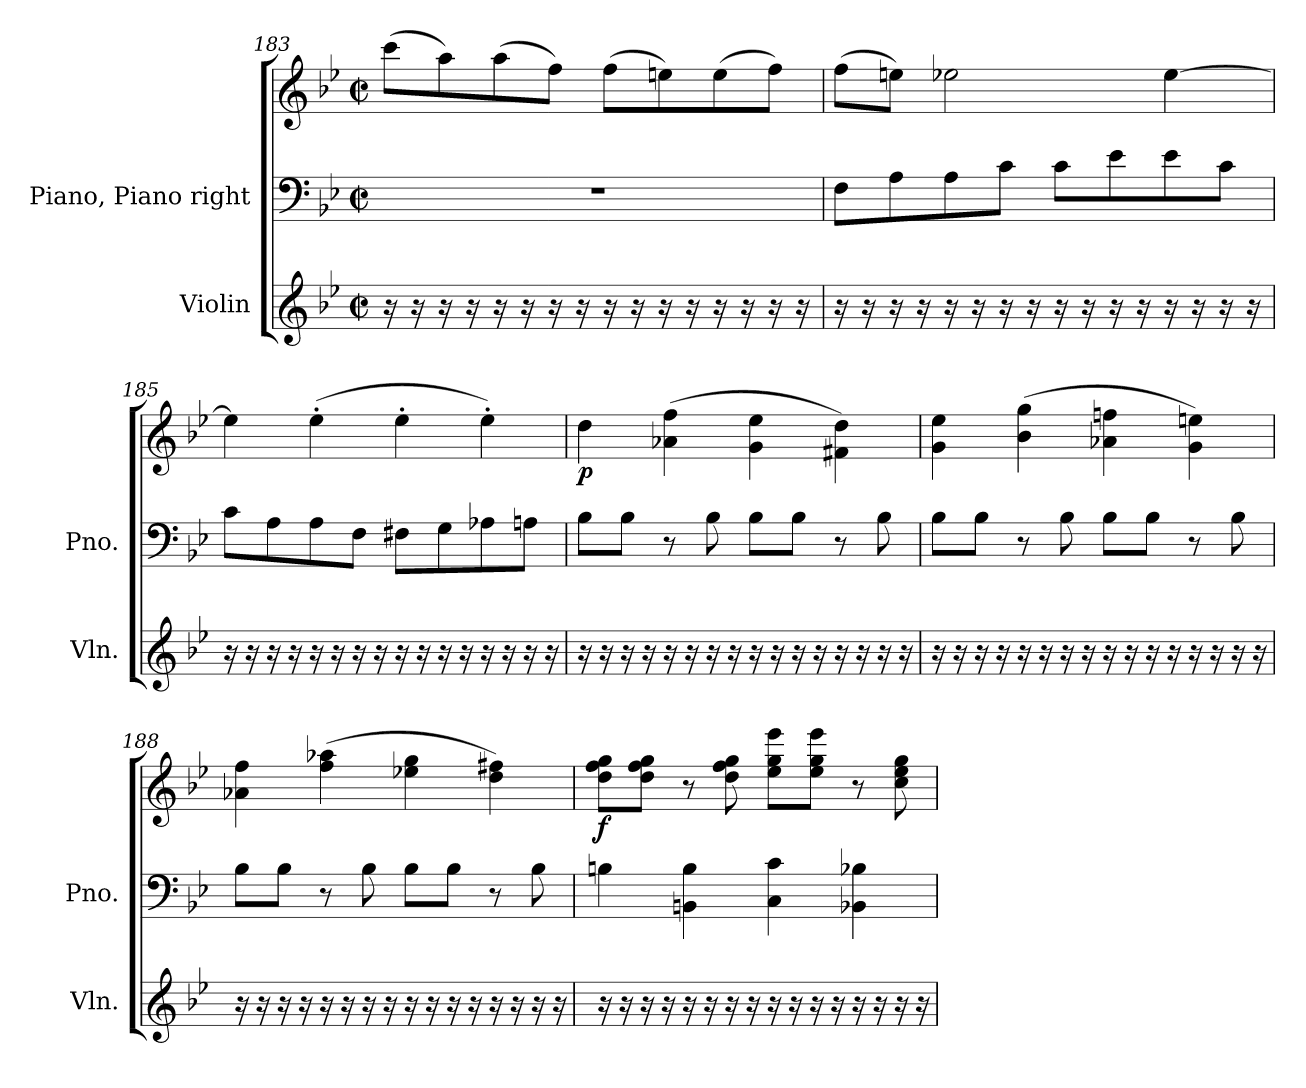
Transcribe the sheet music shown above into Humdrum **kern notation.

**kern	**kern	**kern	**dynam
*part2	*part1	*part1	*part1
*staff3	*staff2	*staff1	*staff1/2
*I"Violin	*I"Piano, Piano right	*	*
*I'Vln.	*I'Pno.	*	*
!!LO:LB:g=z
*clefG2	*clefF4	*clefG2	*
*k[b-e-]	*k[b-e-]	*k[b-e-]	*
*M2/2	*M2/2	*M2/2	*
*met(c|)	*met(c|)	*met(c|)	*
=183	=183	=183	=183
16r	1r	(>8ccc\L	.
16r	.	.	.
16r	.	8aa\)	.
16r	.	.	.
16r	.	(>8aa\	.
16r	.	.	.
16r	.	8ff\J)	.
16r	.	.	.
16r	.	(>8ff\L	.
16r	.	.	.
16r	.	8een\)	.
16r	.	.	.
16r	.	(>8ee\	.
16r	.	.	.
16r	.	8ff\J)	.
16r	.	.	.
=184	=184	=184	=184
16r	8F\L	(>8ff\L	.
16r	.	.	.
16r	8A\	8een\J)	.
16r	.	.	.
16r	8A\	2ee-X\	.
16r	.	.	.
16r	8c\J	.	.
16r	.	.	.
16r	8c\L	.	.
16r	.	.	.
16r	8e-\	.	.
16r	.	.	.
16r	8e-\	[4ee-\	.
16r	.	.	.
16r	8c\J	.	.
16r	.	.	.
!!LO:LB:g=z
=185	=185	=185	=185
16r	8c\L	4ee-\]	.
16r	.	.	.
16r	8A\	.	.
16r	.	.	.
16r	8A\	(>4ee-'\	.
16r	.	.	.
16r	8F\J	.	.
16r	.	.	.
16r	8F#X\L	4ee-'\	.
16r	.	.	.
16r	8G\	.	.
16r	.	.	.
16r	8A-X\	4ee-'\)	.
16r	.	.	.
16r	8An\J	.	.
16r	.	.	.
=186	=186	=186	=186
!	!	!	!LO:DY:b
16r	8B-\L	4dd\	p
16r	.	.	.
16r	8B-\J	.	.
16r	.	.	.
16r	8r	(>4a-X\ 4ff\	.
16r	.	.	.
16r	8B-\	.	.
16r	.	.	.
16r	8B-\L	4g\ 4ee-\	.
16r	.	.	.
16r	8B-\J	.	.
16r	.	.	.
16r	8r	4f#X\ 4dd\)	.
16r	.	.	.
16r	8B-\	.	.
16r	.	.	.
!!LO:PB:g=z
=187	=187	=187	=187
16r	8B-\L	4g\ 4ee-\	.
16r	.	.	.
16r	8B-\J	.	.
16r	.	.	.
16r	8r	(>4b-\ 4gg\	.
16r	.	.	.
16r	8B-\	.	.
16r	.	.	.
16r	8B-\L	4a-X\ 4ffn\	.
16r	.	.	.
16r	8B-\J	.	.
16r	.	.	.
16r	8r	4g\ 4een\)	.
16r	.	.	.
16r	8B-\	.	.
16r	.	.	.
=188	=188	=188	=188
16r	8B-\L	4a-X\ 4ff\	.
16r	.	.	.
16r	8B-\J	.	.
16r	.	.	.
16r	8r	(>4ff\ 4aa-X\	.
16r	.	.	.
16r	8B-\	.	.
16r	.	.	.
16r	8B-\L	4ee-X\ 4gg\	.
16r	.	.	.
16r	8B-\J	.	.
16r	.	.	.
16r	8r	4dd\ 4ff#X\)	.
16r	.	.	.
16r	8B-\	.	.
16r	.	.	.
!!LO:LB:g=z
=189	=189	=189	=189
!	!	!	!LO:DY:b
16r	4Bn\	8dd\ 8ff\ 8gg\L	f
16r	.	.	.
16r	.	8dd\ 8ff\ 8gg\J	.
16r	.	.	.
16r	4BBn\ 4B\	8r	.
16r	.	.	.
16r	.	8dd\ 8ff\ 8gg\	.
16r	.	.	.
16r	4C\ 4c\	8ee-\ 8gg\ 8eee-\L	.
16r	.	.	.
16r	.	8ee-\ 8gg\ 8eee-\J	.
16r	.	.	.
16r	4BB-X\ 4B-X\	8r	.
16r	.	.	.
16r	.	8cc\ 8ee-\ 8gg\	.
16r	.	.	.
=	=	=	=
*-	*-	*-	*-
